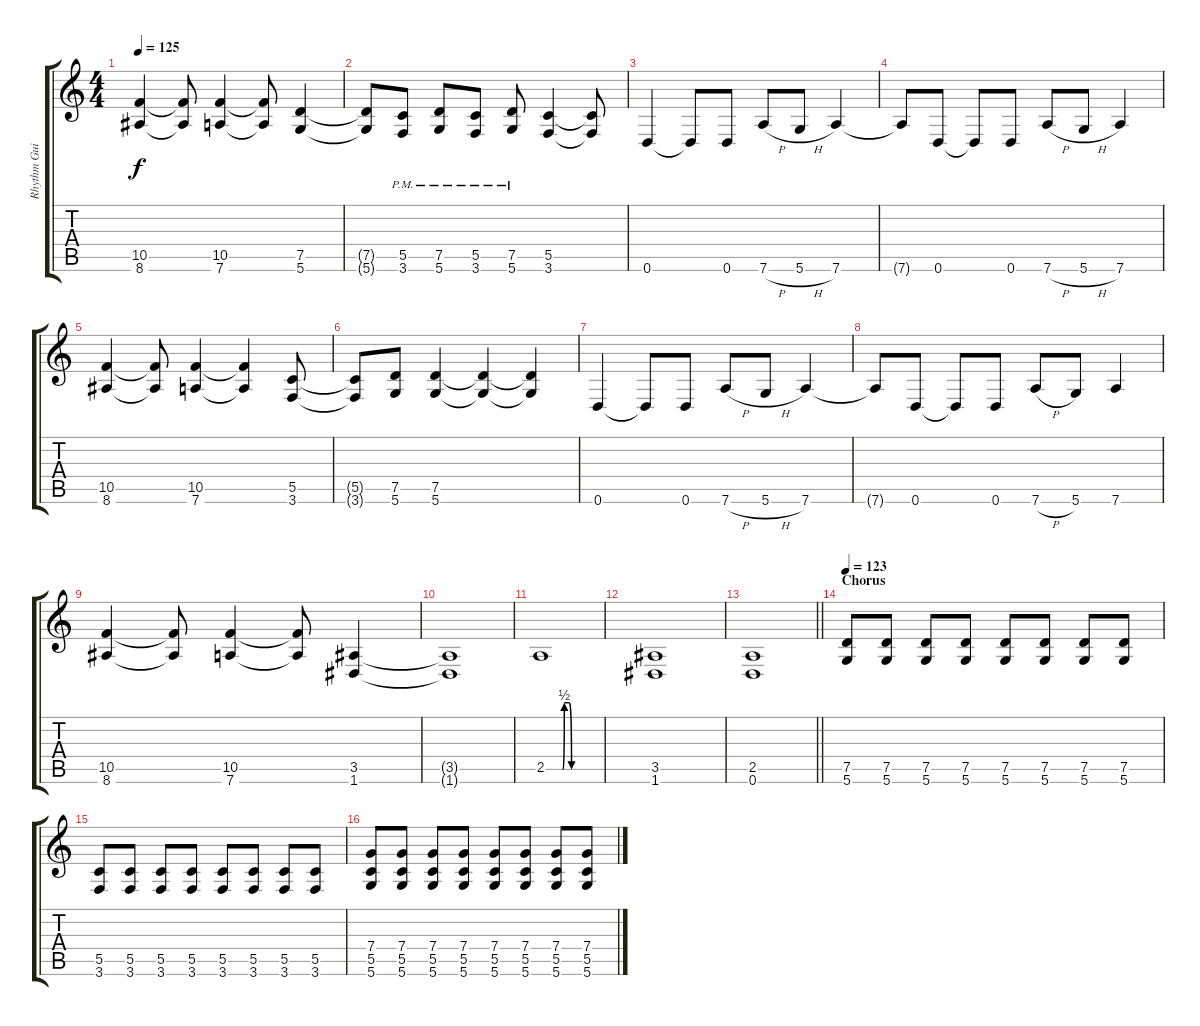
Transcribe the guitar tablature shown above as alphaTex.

\track ("Rhythm Guitar" "Rhythm Gui") {instrument distortionguitar}
\staff {score tabs}
\tuning (D4 A3 F3 C3 G2 D2) {hide}
\ts (4 4)
\tempo 125
\clef g2
\ks c
(10.5 8.6).4{dy f} (10.5{t} 8.6{t}).8 (10.5 7.6).4 (10.5{t} 7.6{t}).8 (7.5 5.6).4 |
(7.5{t} 5.6{t}).8 (5.5{pm} 3.6{pm}).8 (7.5{pm} 5.6{pm}).8 (5.5{pm} 3.6{pm}).8 (7.5{pm} 5.6{pm}).8 (5.5 3.6).4 (5.5{t} 3.6{t}).8 |
0.6.4 0.6{t}.8 0.6.8 7.6{h}.8 5.6{h}.8 7.6.4 |
7.6{t}.8 0.6.8 0.6{t}.8 0.6.8 7.6{h}.8 5.6{h}.8 7.6.4 |
(10.5 8.6).4 (10.5{t} 8.6{t}).8 (10.5 7.6).4 (10.5{t} 7.6{t}).4 (5.5 3.6).8 |
(5.5{t} 3.6{t}).8 (7.5 5.6).8 (7.5 5.6).4 (7.5{t} 5.6{t}).4 (7.5{t} 5.6{t}).4 |
0.6.4 0.6{t}.8 0.6.8 7.6{h}.8 5.6{h}.8 7.6.4 |
7.6{t}.8 0.6.8 0.6{t}.8 0.6.8 7.6{h}.8 5.6.8 7.6.4 |
(10.5 8.6).4 (10.5{t} 8.6{t}).8 (10.5 7.6).4 (10.5{t} 7.6{t}).8 (3.5 1.6).4 |
(3.5{t} 1.6{t}).1 |
2.5{be (custom 0 0 10 0 15 0 18 0 20 2 25 2 28 0 30 0 60 0)}.1 |
(3.5 1.6).1 |
\barLineRight lightlight
(2.5 0.6).1 |
\section ("" "Chorus")
\tempo 123
(7.5 5.6).8 (7.5 5.6).8 (7.5 5.6).8 (7.5 5.6).8 (7.5 5.6).8 (7.5 5.6).8 (7.5 5.6).8 (7.5 5.6).8 |
(5.5 3.6).8 (5.5 3.6).8 (5.5 3.6).8 (5.5 3.6).8 (5.5 3.6).8 (5.5 3.6).8 (5.5 3.6).8 (5.5 3.6).8 |
(7.4 5.5 5.6).8 (7.4 5.5 5.6).8 (7.4 5.5 5.6).8 (7.4 5.5 5.6).8 (7.4 5.5 5.6).8 (7.4 5.5 5.6).8 (7.4 5.5 5.6).8 (7.4 5.5 5.6).8
